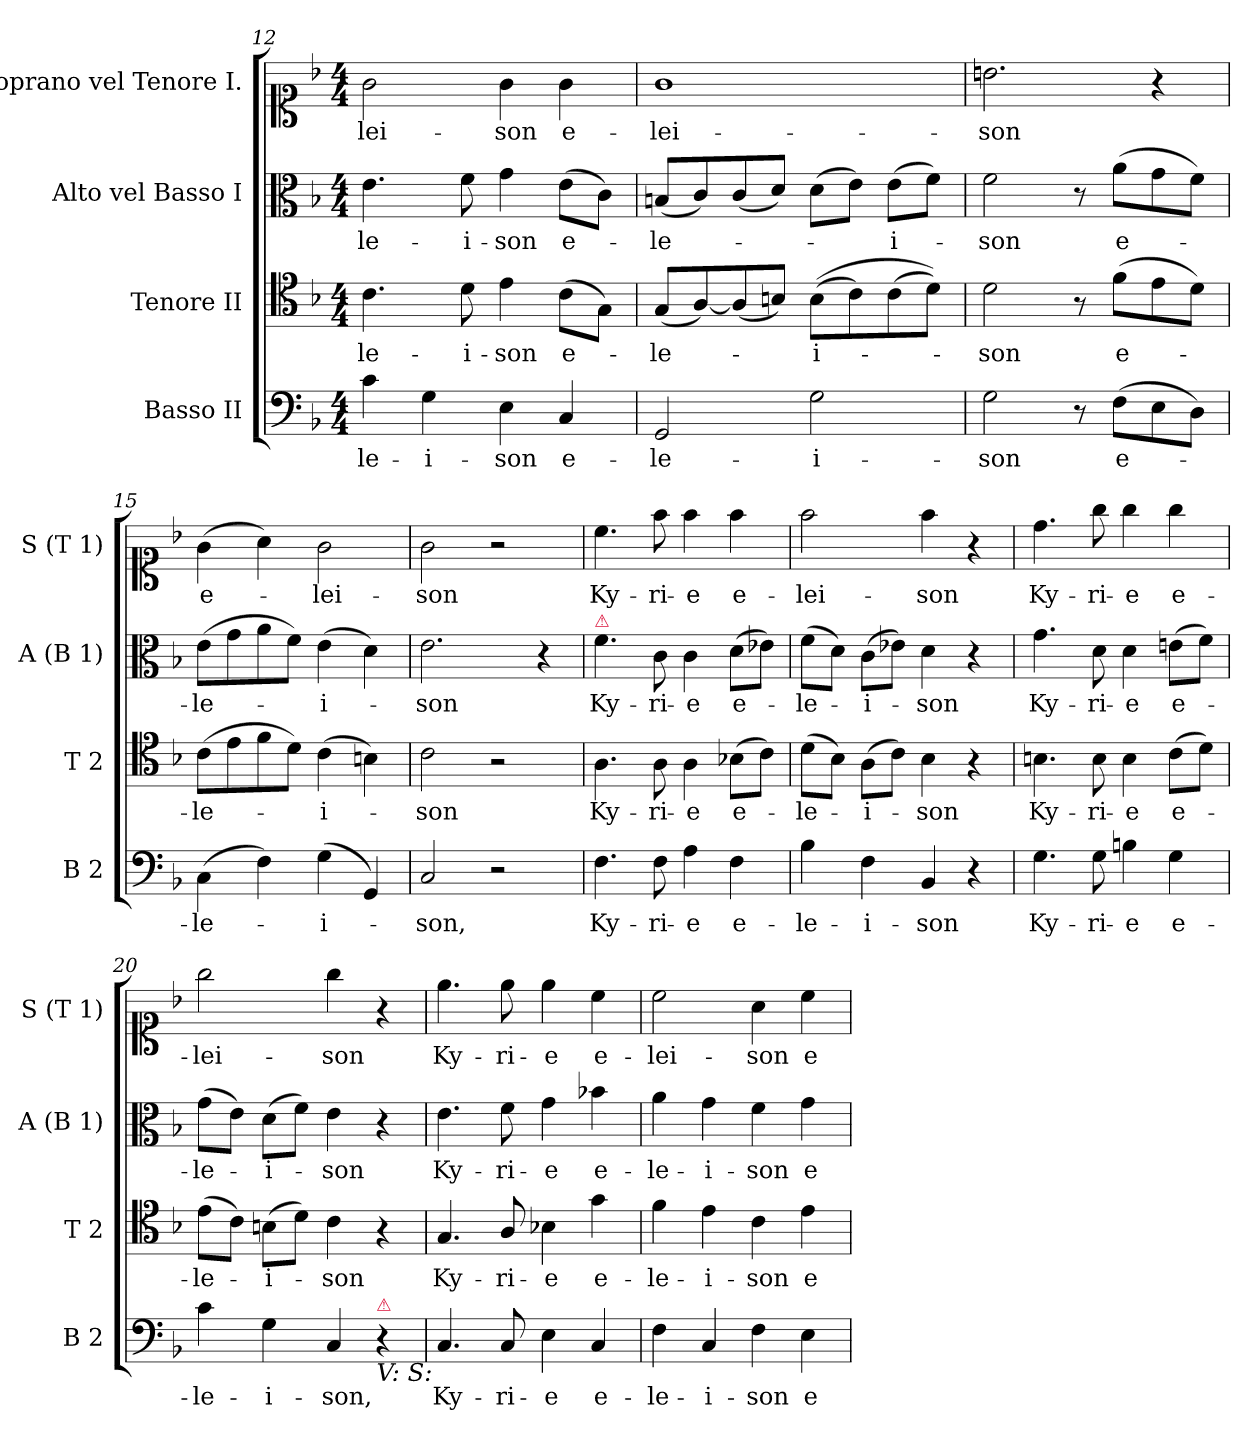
**kern	**text	**kern	**text	**kern	**text	**kern	**text
*part4	*part4	*part3	*part3	*part2	*part2	*part1	*part1
*staff4	*staff4	*staff3	*staff3	*staff2	*staff2	*staff1	*staff1
*I"Basso II	*	*I"Tenore II	*	*I"Alto vel Basso I	*	*I"Soprano vel Tenore I.	*
*I'B 2	*	*I'T 2	*	*I'A (B 1)	*	*I'S (T 1)	*
*clefF4	*	*clefC4	*	*clefC3	*	*clefC1	*
*k[b-]	*	*k[b-]	*	*k[b-]	*	*k[b-]	*
*F:	*	*F:	*	*F:	*	*F:	*
*M4/4	*	*M4/4	*	*M4/4	*	*M4/4	*
=12	=12	=12	=12	=12	=12	=12	=12
4c\	-le-	4.c\	-le-	4.e\	-le-	2g\	-lei-
4G\	-i-	.	.	.	.	.	.
.	.	8d\	-i-	8f\	-i-	.	.
4E\	-son	4e\	-son	4g\	-son	4g\	-son
4C/	e-	(>8c\L	e-	(>8e\L	e-	4g\	e-
.	.	8G\J)	.	8c\J)	.	.	.
=13	=13	=13	=13	=13	=13	=13	=13
2GG/	-le-	(<8G/L	-le-	(<8Bn/L	-le-	1g	-lei-
.	.	[8A/)	.	8c/)	.	.	.
.	.	(<8A/]	.	(<8c/	.	.	.
.	.	8Bn/J)	.	8d/J)	.	.	.
2G\	-i-	(>(>8B\L	-i-	(>8d\L	.	.	.
.	.	8c\)	.	8e\J)	.	.	.
.	.	(>8c\	.	(>8e\L	-i-	.	.
.	.	8d\J))	.	8f\J)	.	.	.
=14	=14	=14	=14	=14	=14	=14	=14
2G\	-son	2d\	-son	2f\	-son	2.bn\	-son
8r	.	8r	.	8r	.	.	.
(>8F\L	e-	(>8f\L	e-	(>8a\L	e-	.	.
8E\	.	8e\	.	8g\	.	4r	.
8D\J)	.	8d\J)	.	8f\J)	.	.	.
=15	=15	=15	=15	=15	=15	=15	=15
(>4C\	-le-	(>8c\L	-le-	(>8e\L	-le-	(>4g\	e-
.	.	8e\	.	8g\	.	.	.
4F\)	.	8f\	.	8a\	.	4a\)	.
.	.	8d\J)	.	8f\J)	.	.	.
(>4G\	-i-	(>4c\	-i-	(>4e\	-i-	2g\	-lei-
4GG/)	.	4Bn\)	.	4d\)	.	.	.
=16	=16	=16	=16	=16	=16	=16	=16
2C/	-son,	2c\	-son	2.e\	-son	2g\	-son
2r	.	2r	.	.	.	2r	.
.	.	.	.	4r	.	.	.
=17	=17	=17	=17	=17	=17	=17	=17
!	!	!	!	!LO:TX:a:color=crimson:t=⚠	!	!	!
4.F\	Ky-	4.A\	Ky-	4.f\	Ky-	4.cc\	Ky-
8F\	-ri-	8A\	-ri-	8c\	-ri-	8ff\	-ri-
4A\	-e	4A\	-e	4c\	-e	4ff\	-e
4F\	e-	(>8B-X\L	e-	(>8d\L	e-	4ff\	e-
.	.	8c\J)	.	8e-X\J)	.	.	.
=18	=18	=18	=18	=18	=18	=18	=18
4B-\	-le-	(>8d\L	-le-	(>8f\L	-le-	2ff\	-lei-
.	.	8B-\J)	.	8d\J)	.	.	.
4F\	-i-	(>8A\L	-i-	(>8c\L	-i-	.	.
.	.	8c\J)	.	8e-X\J)	.	.	.
4BB-/	-son	4B-\	-son	4d\	-son	4ff\	-son
4r	.	4r	.	4r	.	4r	.
=19	=19	=19	=19	=19	=19	=19	=19
4.G\	Ky-	4.Bn\	Ky-	4.g\	Ky-	4.dd\	Ky-
8G\	-ri-	8B\	-ri-	8d\	-ri-	8gg\	-ri-
4Bn\	-e	4B\	-e	4d\	-e	4gg\	-e
4G\	e-	(>8c\L	e-	(>8en\L	e-	4gg\	e-
.	.	8d\J)	.	8f\J)	.	.	.
=20	=20	=20	=20	=20	=20	=20	=20
4c\	-le-	(>8e\L	-le-	(>8g\L	-le-	2gg\	-lei-
.	.	8c\J)	.	8e\J)	.	.	.
4G\	-i-	(>8Bn\L	-i-	(>8d\L	-i-	.	.
.	.	8d\J)	.	8f\J)	.	.	.
4C/	-son,	4c\	-son	4e\	-son	4gg\	-son
!LO:TX:a:color=crimson:t=⚠	!	!	!	!	!	!	!
!LO:TX:b:i:t=V&colon; S&colon;	!	!	!	!	!	!	!
4r	.	4r	.	4r	.	4r	.
=21	=21	=21	=21	=21	=21	=21	=21
4.C/	Ky-	4.G/	Ky-	4.e\	Ky-	4.ee\	Ky-
8C/	-ri-	8A/	-ri-	8f\	-ri-	8ee\	-ri-
4E\	-e	4B-X\	-e	4g\	-e	4ee\	-e
4C/	e-	4g\	e-	4b-X\	e-	4cc\	e-
=22	=22	=22	=22	=22	=22	=22	=22
4F\	-le-	4f\	-le-	4a\	-le-	2cc\	-lei-
4C/	-i-	4e\	-i-	4g\	-i-	.	.
4F\	-son	4c\	-son	4f\	-son	4a\	-son
4E\	e-	4e\	e-	4g\	e-	4cc\	e-
=	=	=	=	=	=	=	=
*-	*-	*-	*-	*-	*-	*-	*-
